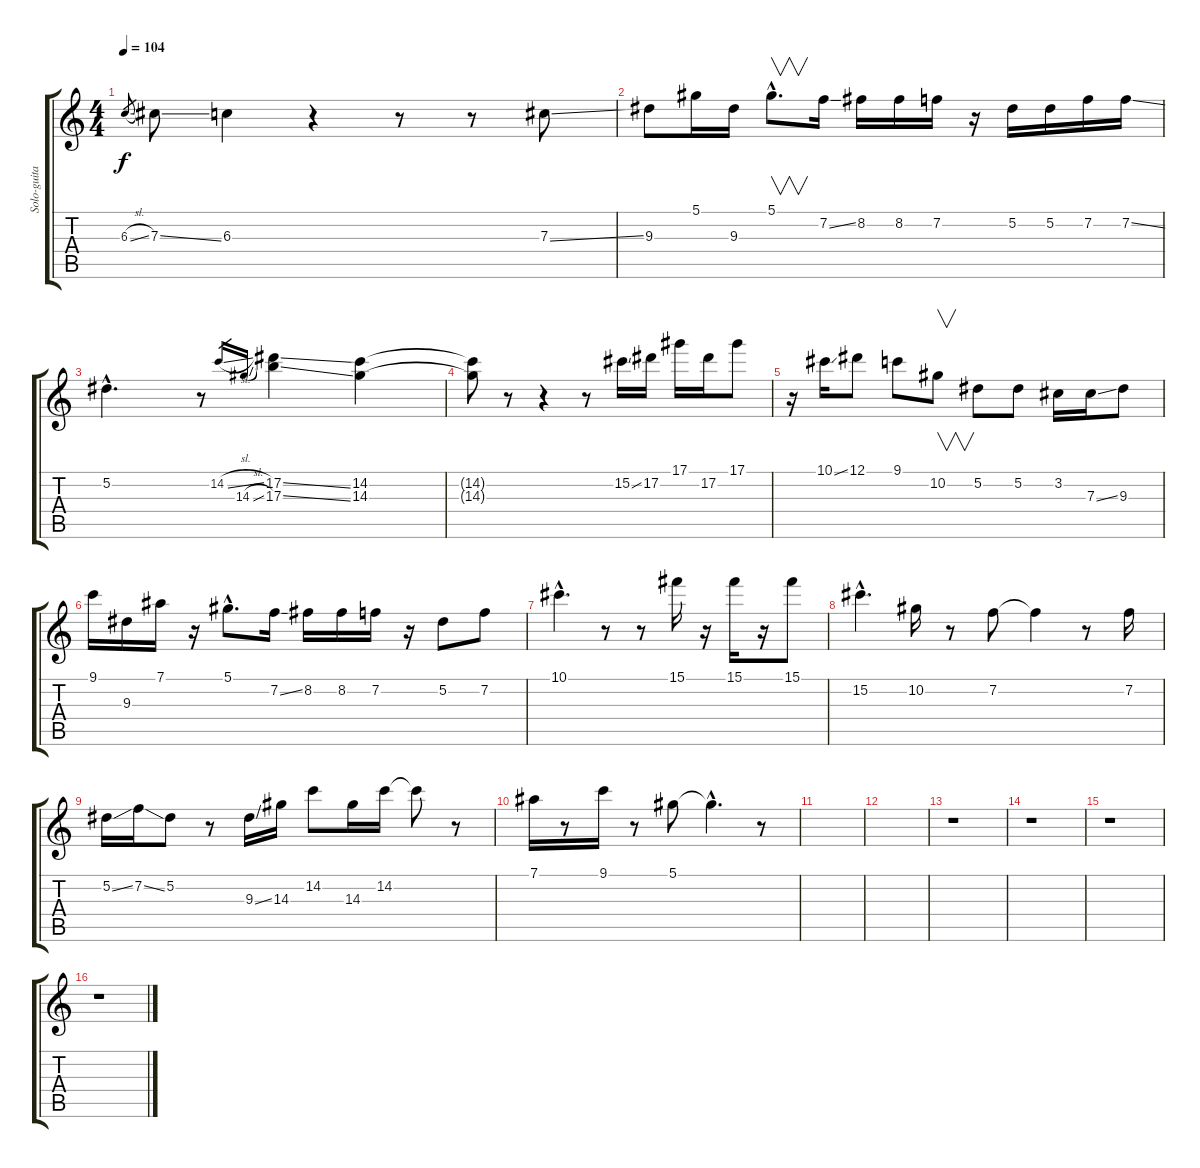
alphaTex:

\track ("Solo-guitar" "Solo-guita") {instrument acousticguitarsteel}
\staff {score tabs}
\tuning (Eb4 Bb3 Gb3 Db3 Ab2 Eb2) {hide}
\ts (4 4)
\tempo 104
\clef g2
\ks c
6.3{sl}.8{gr dy f} 7.3{ss}.8 6.3.4 r.4 r.8 r.8 7.3{ss}.8 |
9.3.8 5.1.16 9.3.16 5.1{hac}.8{v d} 7.2{ss}.16 8.2.16 8.2.16 7.2.16 r.16 5.2.16 5.2.16 7.2.16 7.2{ss}.16 |
5.2{hac}.4{d} r.8 14.2{sl}.16{gr} 14.3{sl}.16{gr} (17.2{ss} 17.3{ss}).4 (14.2 14.3).4 |
(14.2{t} 14.3{t}).8 r.8 r.4 r.8 15.2{ss}.16 17.2.16 17.1.16 17.2.16 17.1.8 |
r.16 10.1{ss}.16 12.1.8 9.1.8 10.2.8{v} 5.2.8 5.2.8 3.2.16 7.3{ss}.16 9.3.8 |
9.1.16 9.3.16 7.1.16 r.16 5.1{hac}.8{d} 7.2{ss}.16 8.2.16 8.2.16 7.2.16 r.16 5.2.8 7.2.8 |
10.1{hac}.4{d} r.8 r.8 15.1.16 r.16 15.1.16 r.16 15.1.8 |
15.2{hac}.4{d} 10.2.16 r.8 7.2.8 7.2{t}.4 r.8 7.2.16 |
5.2{ss}.16 7.2{ss}.16 5.2.8 r.8 9.3{ss}.16 14.3.16 14.2.8 14.3.16 14.2.16 14.2{t}.8 r.8 |
7.1.16 r.8 9.1.16 r.8 5.1.8 5.1{hac t}.4{d} r.8 |
|
|
r.1 |
r.1 |
r.1 |
r.1
